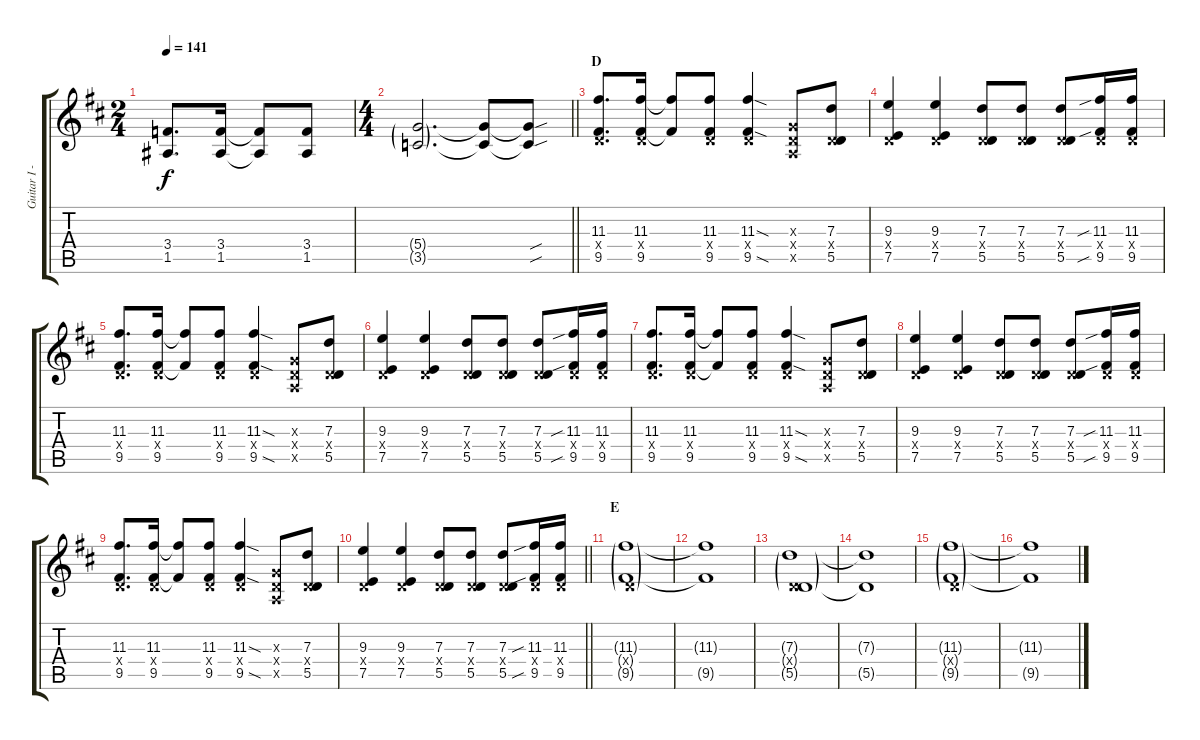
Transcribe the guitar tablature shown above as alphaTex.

\track ("Guitar I - Gotoh" "Guitar I -") {instrument overdrivenguitar}
\staff {score tabs}
\tuning (E4 B3 G3 D3 A2 E2) {hide}
\ts (2 4)
\tempo 141
\clef g2
\ks d
(3.4 1.5).8{d dy f} (3.4 1.5).16 (3.4{t} 1.5{t}).8 (3.4 1.5).8 |
\ts (4 4)
\barLineRight lightlight
(5.4{g} 3.5{g}).2{d} (5.4{t} 3.5{t}).8 (5.4{sou t} 3.5{sou t}).8 |
\section ("" "D")
(11.3 0.4{x} 9.5).8{d} (11.3 0.4{x} 9.5).16 (11.3{t} 9.5{t}).8 (11.3 0.4{x} 9.5).8 (11.3{sod} 0.4{x} 9.5{sod}).4 (0.3{x} 0.4{x} 0.5{x}).8 (7.3 0.4{x} 5.5).8 |
(9.3 0.4{x} 7.5).4 (9.3 0.4{x} 7.5).4 (7.3 0.4{x} 5.5).8 (7.3 0.4{x} 5.5).8 (7.3 0.4{x} 5.5).8 (11.3{sib} 0.4{x} 9.5{sib}).16 (11.3 0.4{x} 9.5).16 |
(11.3 0.4{x} 9.5).8{d} (11.3 0.4{x} 9.5).16 (11.3{t} 9.5{t}).8 (11.3 0.4{x} 9.5).8 (11.3{sod} 0.4{x} 9.5{sod}).4 (0.3{x} 0.4{x} 0.5{x}).8 (7.3 0.4{x} 5.5).8 |
(9.3 0.4{x} 7.5).4 (9.3 0.4{x} 7.5).4 (7.3 0.4{x} 5.5).8 (7.3 0.4{x} 5.5).8 (7.3 0.4{x} 5.5).8 (11.3{sib} 0.4{x} 9.5{sib}).16 (11.3 0.4{x} 9.5).16 |
(11.3 0.4{x} 9.5).8{d} (11.3 0.4{x} 9.5).16 (11.3{t} 9.5{t}).8 (11.3 0.4{x} 9.5).8 (11.3{sod} 0.4{x} 9.5{sod}).4 (0.3{x} 0.4{x} 0.5{x}).8 (7.3 0.4{x} 5.5).8 |
(9.3 0.4{x} 7.5).4 (9.3 0.4{x} 7.5).4 (7.3 0.4{x} 5.5).8 (7.3 0.4{x} 5.5).8 (7.3 0.4{x} 5.5).8 (11.3{sib} 0.4{x} 9.5{sib}).16 (11.3 0.4{x} 9.5).16 |
(11.3 0.4{x} 9.5).8{d} (11.3 0.4{x} 9.5).16 (11.3{t} 9.5{t}).8 (11.3 0.4{x} 9.5).8 (11.3{sod} 0.4{x} 9.5{sod}).4 (0.3{x} 0.4{x} 0.5{x}).8 (7.3 0.4{x} 5.5).8 |
\barLineRight lightlight
(9.3 0.4{x} 7.5).4 (9.3 0.4{x} 7.5).4 (7.3 0.4{x} 5.5).8 (7.3 0.4{x} 5.5).8 (7.3 0.4{x} 5.5).8 (11.3{sib} 0.4{x} 9.5{sib}).16 (11.3 0.4{x} 9.5).16 |
\section ("" "E")
(11.3{g} 0.4{g x} 9.5{g}).1 |
(11.3{t} 9.5{t}).1 |
(7.3{g} 0.4{g x} 5.5{g}).1 |
(7.3{t} 5.5{t}).1 |
(11.3{g} 0.4{g x} 9.5{g}).1 |
(11.3{t} 9.5{t}).1
